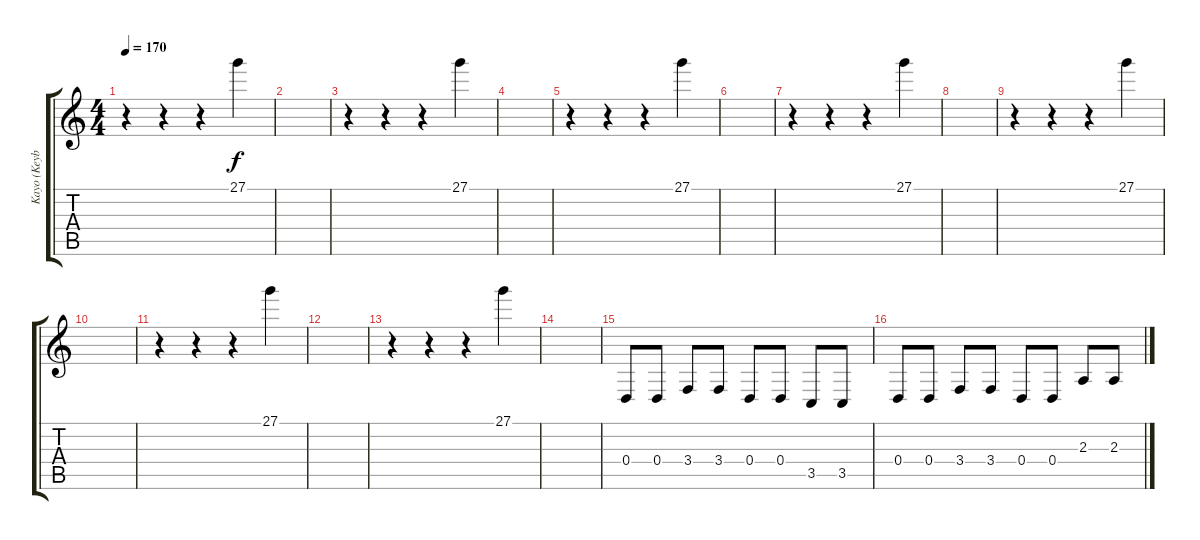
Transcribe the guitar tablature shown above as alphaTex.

\track ("Kayo (Keyboard)" "Kayo (Keyb") {instrument churchorgan}
\staff {score tabs}
\tuning (E4 B3 G3 D3 A2 E2) {hide}
\ts (4 4)
\tempo 170
\clef g2
\ks c
r.4{dy f} r.4 r.4 27.1.4 |
|
r.4 r.4 r.4 27.1.4 |
|
r.4 r.4 r.4 27.1.4 |
|
r.4 r.4 r.4 27.1.4 |
|
r.4 r.4 r.4 27.1.4 |
|
r.4 r.4 r.4 27.1.4 |
|
r.4 r.4 r.4 27.1.4 |
|
0.4.8 0.4.8 3.4.8 3.4.8 0.4.8 0.4.8 3.5.8 3.5.8 |
0.4.8 0.4.8 3.4.8 3.4.8 0.4.8 0.4.8 2.3.8 2.3.8
